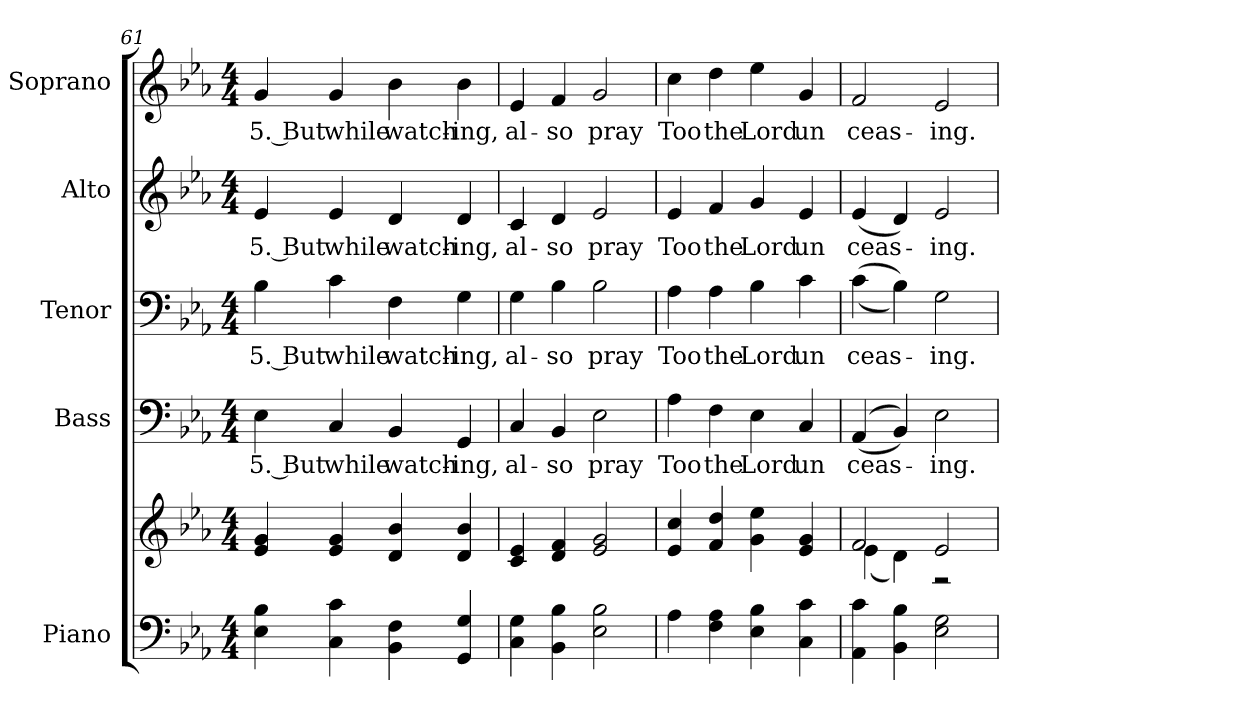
**kern	**kern	**kern	**text	**kern	**text	**kern	**text	**kern	**text
*part5	*part5	*part4	*part4	*part3	*part3	*part2	*part2	*part1	*part1
*staff6	*staff5	*staff4	*staff4	*staff3	*staff3	*staff2	*staff2	*staff1	*staff1
*I"Piano	*	*I"Bass	*	*I"Tenor	*	*I"Alto	*	*I"Soprano	*
*I'Pno.	*	*I'B.	*	*I'T.	*	*I'A.	*	*I'S.	*
!!LO:PB:g=z
*clefF4	*clefG2	*clefF4	*	*clefF4	*	*clefG2	*	*clefG2	*
*k[b-e-a-]	*k[b-e-a-]	*k[b-e-a-]	*	*k[b-e-a-]	*	*k[b-e-a-]	*	*k[b-e-a-]	*
*E-:	*E-:	*E-:	*	*E-:	*	*E-:	*	*E-:	*
*M4/4	*M4/4	*M4/4	*	*M4/4	*	*M4/4	*	*M4/4	*
=61	=61	=61	=61	=61	=61	=61	=61	=61	=61
!	!	!	!LO:LY:b:color=#000000	!	!	!	!	!	!
!	!	!	!	!	!LO:LY:b:color=#000000	!	!	!	!
!	!	!	!	!	!	!	!LO:LY:b:color=#000000	!	!
!	!	!	!	!	!	!	!	!	!LO:LY:b:color=#000000
4E-i\ 4B-i	4e-i/ 4gi	4E-i\	5. But	4B-i\	5. But	4e-i/	5. But	4gi/	5. But
!	!	!	!LO:LY:b:color=#000000	!	!	!	!	!	!
!	!	!	!	!	!LO:LY:b:color=#000000	!	!	!	!
!	!	!	!	!	!	!	!LO:LY:b:color=#000000	!	!
!	!	!	!	!	!	!	!	!	!LO:LY:b:color=#000000
4Ci\ 4ci	4e-i/ 4gi	4Ci/	while	4ci\	while	4e-i/	while	4gi/	while
!	!	!	!LO:LY:b:color=#000000	!	!	!	!	!	!
!	!	!	!	!	!LO:LY:b:color=#000000	!	!	!	!
!	!	!	!	!	!	!	!LO:LY:b:color=#000000	!	!
!	!	!	!	!	!	!	!	!	!LO:LY:b:color=#000000
4BB-i\ 4Fi	4di/ 4b-i	4BB-i/	watch-	4Fi\	watch-	4di/	watch-	4b-i\	watch-
!	!	!	!LO:LY:b:color=#000000	!	!	!	!	!	!
!	!	!	!	!	!LO:LY:b:color=#000000	!	!	!	!
!	!	!	!	!	!	!	!LO:LY:b:color=#000000	!	!
!	!	!	!	!	!	!	!	!	!LO:LY:b:color=#000000
4GGi/ 4Gi	4di/ 4b-i	4GGi/	-ing,	4Gi\	-ing,	4di/	-ing,	4b-i\	-ing,
=62	=62	=62	=62	=62	=62	=62	=62	=62	=62
!	!	!	!LO:LY:b:color=#000000	!	!	!	!	!	!
!	!	!	!	!	!LO:LY:b:color=#000000	!	!	!	!
!	!	!	!	!	!	!	!LO:LY:b:color=#000000	!	!
!	!	!	!	!	!	!	!	!	!LO:LY:b:color=#000000
4Ci\ 4Gi	4ci/ 4e-i	4Ci/	al-	4Gi\	al-	4ci/	al-	4e-i/	al-
!	!	!	!LO:LY:b:color=#000000	!	!	!	!	!	!
!	!	!	!	!	!LO:LY:b:color=#000000	!	!	!	!
!	!	!	!	!	!	!	!LO:LY:b:color=#000000	!	!
!	!	!	!	!	!	!	!	!	!LO:LY:b:color=#000000
4BB-i\ 4B-i	4di/ 4fi	4BB-i/	-so	4B-i\	-so	4di/	-so	4fi/	-so
!	!	!	!LO:LY:b:color=#000000	!	!	!	!	!	!
!	!	!	!	!	!LO:LY:b:color=#000000	!	!	!	!
!	!	!	!	!	!	!	!LO:LY:b:color=#000000	!	!
!	!	!	!	!	!	!	!	!	!LO:LY:b:color=#000000
2E-i\ 2B-i	2e-i/ 2gi	2E-i\	pray	2B-i\	pray	2e-i/	pray	2gi/	pray
!!LO:PB:g=z
=63	=63	=63	=63	=63	=63	=63	=63	=63	=63
!	!	!	!LO:LY:b:color=#000000	!	!	!	!	!	!
!	!	!	!	!	!LO:LY:b:color=#000000	!	!	!	!
!	!	!	!	!	!	!	!LO:LY:b:color=#000000	!	!
!	!	!	!	!	!	!	!	!	!LO:LY:b:color=#000000
4A-i\	4e-i/ 4cci	4A-i\	Too	4A-i\	Too	4e-i/	Too	4cci\	Too
!	!	!	!LO:LY:b:color=#000000	!	!	!	!	!	!
!	!	!	!	!	!LO:LY:b:color=#000000	!	!	!	!
!	!	!	!	!	!	!	!LO:LY:b:color=#000000	!	!
!	!	!	!	!	!	!	!	!	!LO:LY:b:color=#000000
4Fi\ 4A-i	4fi/ 4ddi	4Fi\	the	4A-i\	the	4fi/	the	4ddi\	the
!	!	!	!LO:LY:b:color=#000000	!	!	!	!	!	!
!	!	!	!	!	!LO:LY:b:color=#000000	!	!	!	!
!	!	!	!	!	!	!	!LO:LY:b:color=#000000	!	!
!	!	!	!	!	!	!	!	!	!LO:LY:b:color=#000000
4E-i\ 4B-i	4gi\ 4ee-i	4E-i\	Lord	4B-i\	Lord	4gi/	Lord	4ee-i\	Lord
!	!	!	!LO:LY:b:color=#000000	!	!	!	!	!	!
!	!	!	!	!	!LO:LY:b:color=#000000	!	!	!	!
!	!	!	!	!	!	!	!LO:LY:b:color=#000000	!	!
!	!	!	!	!	!	!	!	!	!LO:LY:b:color=#000000
4Ci\ 4ci	4e-i/ 4gi	4Ci/	un	4ci\	un	4e-i/	un	4gi/	un
=64	=64	=64	=64	=64	=64	=64	=64	=64	=64
*	*^	*	*	*	*	*	*	*	*
!	!	!	!	!LO:LY:b:color=#000000	!	!	!	!	!	!
!	!	!	!	!	!	!LO:LY:b:color=#000000	!	!	!	!
!	!	!	!	!	!	!	!	!LO:LY:b:color=#000000	!	!
!	!	!	!	!	!	!	!	!	!	!LO:LY:b:color=#000000
4AA-i\ 4ci	2fi/	(4e-i\	((4AA-i/	ceas-	((4ci\	ceas-	(4e-i/	ceas-	2fi/	ceas-
4BB-i\ 4B-i	.	4di\)	4BB-i/))	.	4B-i\))	.	4di/)	.	.	.
!	!	!	!	!LO:LY:b:color=#000000	!	!	!	!	!	!
!	!	!	!	!	!	!LO:LY:b:color=#000000	!	!	!	!
!	!	!	!	!	!	!	!	!LO:LY:b:color=#000000	!	!
!	!	!	!	!	!	!	!	!	!	!LO:LY:b:color=#000000
2E-i\ 2Gi	2e-i/	2r	2E-i\	-ing.	2Gi\	-ing.	2e-i/	-ing.	2e-i/	-ing.
*	*v	*v	*	*	*	*	*	*	*	*
=	=	=	=	=	=	=	=	=	=
*-	*-	*-	*-	*-	*-	*-	*-	*-	*-
